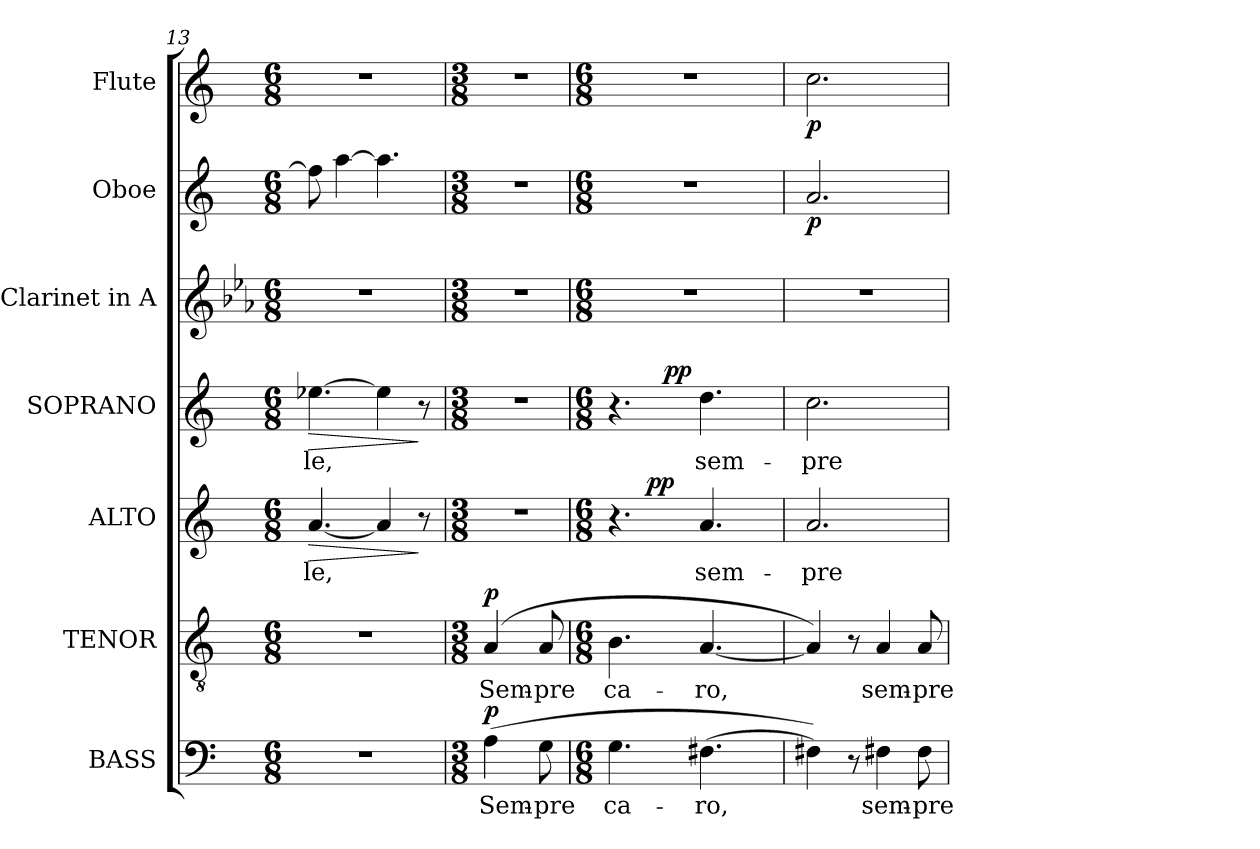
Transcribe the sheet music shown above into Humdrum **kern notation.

**kern	**text	**dynam	**kern	**text	**dynam	**kern	**text	**dynam	**kern	**text	**dynam	**kern	**kern	**dynam	**kern	**dynam
*part7	*part7	*part7	*part6	*part6	*part6	*part5	*part5	*part5	*part4	*part4	*part4	*part3	*part2	*part2	*part1	*part1
*staff7	*staff7	*staff7	*staff6	*staff6	*staff6	*staff5	*staff5	*staff5	*staff4	*staff4	*staff4	*staff3	*staff2	*staff2	*staff1	*staff1
*I"BASS	*	*	*I"TENOR	*	*	*I"ALTO	*	*	*I"SOPRANO	*	*	*I"Clarinet in A	*I"Oboe	*	*I"Flute	*
*I'B.	*	*	*I'T.	*	*	*I'A.	*	*	*I'S.	*	*	*I'Cl.	*I'Ob.	*	*I'Fl.	*
*clefF4	*	*	*clefGv2	*	*	*clefG2	*	*	*clefG2	*	*	*clefG2	*clefG2	*	*clefG2	*
*	*	*	*ITrd7c12	*	*	*	*	*	*	*	*	*ITrd2c3	*	*	*	*
*k[]	*	*	*k[]	*	*	*k[]	*	*	*k[]	*	*	*k[]	*k[]	*	*k[]	*
*C:	*	*	*C:	*	*	*C:	*	*	*C:	*	*	*C:	*C:	*	*C:	*
*M6/8	*	*	*M6/8	*	*	*M6/8	*	*	*M6/8	*	*	*M6/8	*M6/8	*	*M6/8	*
=13	=13	=13	=13	=13	=13	=13	=13	=13	=13	=13	=13	=13	=13	=13	=13	=13
!LO:N:vis=1	!	!	!LO:N:vis=1	!	!	!	!	!	!	!	!	!	!	!	!	!
!	!	!	!	!	!	!	!LO:LY:b:color=#000000	!LO:HP:b	!	!	!	!	!	!	!	!
!	!	!	!	!	!	!	!	!	!	!LO:LY:b:color=#000000	!LO:HP:b	!LO:N:vis=1	!	!	!LO:N:vis=1	!
2.r	.	.	2.r	.	.	[<4.ai/	-le,	>	[>4.ee-Xi\	-le,	>	2.r	8ff#i\]	.	2.r	.
.	.	.	.	.	.	.	.	.	.	.	.	.	[>4aai\	.	.	.
.	.	.	.	.	.	4ai/]	.	.	4ee-i\]	.	.	.	4.aai\]	.	.	.
.	.	.	.	.	.	8r	.	]	8r	.	]	.	.	.	.	.
=14	=14	=14	=14	=14	=14	=14	=14	=14	=14	=14	=14	=14	=14	=14	=14	=14
*M3/8	*	*	*M3/8	*	*	*M3/8	*	*	*M3/8	*	*	*M3/8	*M3/8	*	*M3/8	*
!	!LO:LY:b:color=#000000	!	!	!	!	!	!	!	!	!	!	!	!	!	!	!
!	!	!	!	!LO:LY:b:color=#000000	!	!LO:N:vis=1	!	!	!LO:N:vis=1	!	!	!LO:N:vis=1	!LO:N:vis=1	!	!LO:N:vis=1	!
(4Ai\	Sem-	p	(4AAi/	Sem-	p	4.r	.	.	4.r	.	.	4.r	4.r	.	4.r	.
!	!LO:LY:b:color=#000000	!	!	!	!	!	!	!	!	!	!	!	!	!	!	!
!	!	!	!	!LO:LY:b:color=#000000	!	!	!	!	!	!	!	!	!	!	!	!
8Gi\	-pre	.	8AAi/	-pre	.	.	.	.	.	.	.	.	.	.	.	.
=15	=15	=15	=15	=15	=15	=15	=15	=15	=15	=15	=15	=15	=15	=15	=15	=15
*M6/8	*	*	*M6/8	*	*	*M6/8	*	*	*M6/8	*	*	*M6/8	*M6/8	*	*M6/8	*
!	!LO:LY:b:color=#000000	!	!	!	!	!	!	!	!	!	!	!	!	!	!	!
!	!	!	!	!LO:LY:b:color=#000000	!	!	!	!	!	!	!	!LO:N:vis=1	!LO:N:vis=1	!	!LO:N:vis=1	!
*	*	*	*	*	*	*^	*	*	*^	*	*	*	*	*	*	*
4.Gi\	ca-	.	4.BBi\	ca-	.	4.r	8ryy	.	.	4.r	8ryy	.	.	2.r	2.r	.	2.r	.
.	.	.	.	.	.	.	64ryy	.	.	.	32ryy	.	.	.	.	.	.	.
.	.	.	.	.	.	.	256ryy	.	.	.	.	.	.	.	.	.	.	.
.	.	.	.	.	.	.	2ryy	.	pp	.	.	.	.	.	.	.	.	.
.	.	.	.	.	.	.	.	.	.	.	64ryy	.	.	.	.	.	.	.
.	.	.	.	.	.	.	.	.	.	.	256ryy	.	.	.	.	.	.	.
.	.	.	.	.	.	.	.	.	.	.	2ryy	.	pp	.	.	.	.	.
!	!LO:LY:b:color=#000000	!	!	!	!	!	!	!	!	!	!	!	!	!	!	!	!	!
!	!	!	!	!LO:LY:b:color=#000000	!	!	!	!	!	!	!	!	!	!	!	!	!	!
!	!	!	!	!	!	!	!	!LO:LY:b:color=#000000	!	!	!	!	!	!	!	!	!	!
!	!	!	!	!	!	!	!	!	!	!	!	!LO:LY:b:color=#000000	!	!	!	!	!	!
[>4.F#Xi\	-ro,	.	[<4.AAi/	-ro,	.	4.ai/	.	sem-	.	4.ddi\	.	sem-	.	.	.	.	.	.
.	.	.	.	.	.	.	16ryy	.	.	.	.	.	.	.	.	.	.	.
.	.	.	.	.	.	.	.	.	.	.	16ryy	.	.	.	.	.	.	.
.	.	.	.	.	.	.	32ryy	.	.	.	.	.	.	.	.	.	.	.
.	.	.	.	.	.	.	128.ryy	.	.	.	128.ryy	.	.	.	.	.	.	.
*	*	*	*	*	*	*v	*v	*	*	*	*	*	*	*	*	*	*	*
*	*	*	*	*	*	*	*	*	*v	*v	*	*	*	*	*	*	*
!!LO:PB:g=z
=16	=16	=16	=16	=16	=16	=16	=16	=16	=16	=16	=16	=16	=16	=16	=16	=16
*	*	*	*	*	*	*^	*	*	*^	*	*	*	*	*	*	*
!	!	!	!	!	!	!	!	!LO:LY:b:color=#000000	!	!	!	!	!	!	!	!	!	!
*	*	*	*	*	*	*v	*v	*	*	*	*	*	*	*	*	*	*	*
*	*	*	*	*	*	*	*	*	*v	*v	*	*	*	*	*	*	*
*	*	*	*	*	*	*^	*	*	*^	*	*	*	*	*	*	*
!	!	!	!	!	!	!	!	!	!	!	!	!LO:LY:b:color=#000000	!	!LO:N:vis=1	!	!	!	!
*	*	*	*	*	*	*v	*v	*	*	*	*	*	*	*	*	*	*	*
*	*	*	*	*	*	*	*	*	*v	*v	*	*	*	*	*	*	*
4F#Xi\])	.	.	4AAi/])	.	.	2.ai/	-pre	.	2.cci\	-pre	.	2.r	2.ai/	p	2.cci\	p
8r	.	.	8r	.	.	.	.	.	.	.	.	.	.	.	.	.
!	!LO:LY:b:color=#000000	!	!	!	!	!	!	!	!	!	!	!	!	!	!	!
!	!	!	!	!LO:LY:b:color=#000000	!	!	!	!	!	!	!	!	!	!	!	!
4F#Xi\	sem-	.	4AAi/	sem-	.	.	.	.	.	.	.	.	.	.	.	.
!	!LO:LY:b:color=#000000	!	!	!	!	!	!	!	!	!	!	!	!	!	!	!
!	!	!	!	!LO:LY:b:color=#000000	!	!	!	!	!	!	!	!	!	!	!	!
8F#i\	-pre	.	8AAi/	-pre	.	.	.	.	.	.	.	.	.	.	.	.
=	=	=	=	=	=	=	=	=	=	=	=	=	=	=	=	=
*-	*-	*-	*-	*-	*-	*-	*-	*-	*-	*-	*-	*-	*-	*-	*-	*-
